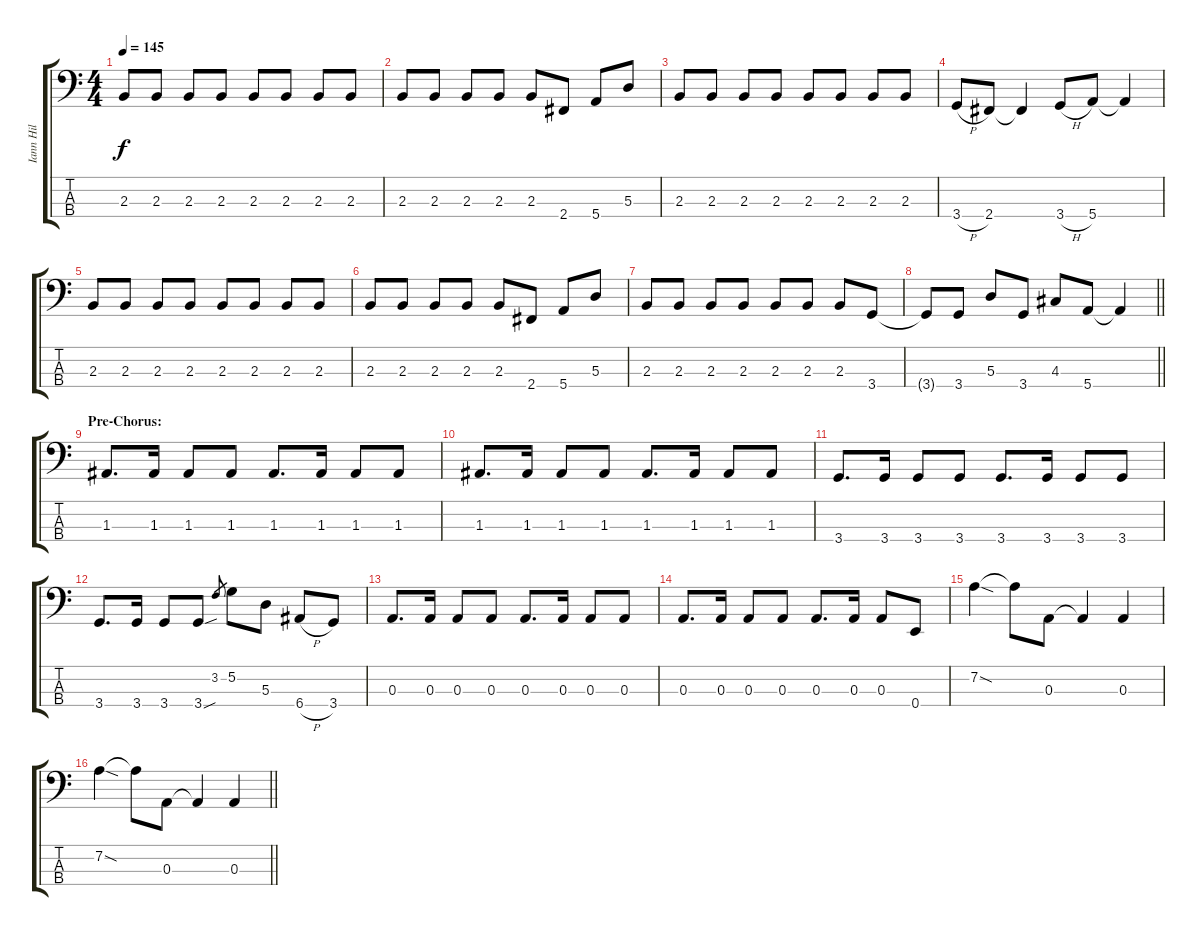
\track ("Iann Hil" "Iann Hil") {instrument electricbasspick}
\staff {score tabs}
\tuning (G2 D2 A1 E1) {hide}
\ts (4 4)
\tempo 145
\clef f4
\ks c
2.3.8{dy f} 2.3.8 2.3.8 2.3.8 2.3.8 2.3.8 2.3.8 2.3.8 |
2.3.8 2.3.8 2.3.8 2.3.8 2.3.8 2.4.8 5.4.8 5.3.8 |
2.3.8 2.3.8 2.3.8 2.3.8 2.3.8 2.3.8 2.3.8 2.3.8 |
3.4{h}.8 2.4.8 2.4{t}.4 3.4{h}.8 5.4.8 5.4{t}.4 |
2.3.8 2.3.8 2.3.8 2.3.8 2.3.8 2.3.8 2.3.8 2.3.8 |
2.3.8 2.3.8 2.3.8 2.3.8 2.3.8 2.4.8 5.4.8 5.3.8 |
2.3.8 2.3.8 2.3.8 2.3.8 2.3.8 2.3.8 2.3.8 3.4.8 |
\barLineRight lightlight
3.4{t}.8 3.4.8 5.3.8 3.4.8 4.3.8 5.4.8 5.4{t}.4 |
\section ("" "Pre-Chorus:")
1.3.8{d} 1.3.16 1.3.8 1.3.8 1.3.8{d} 1.3.16 1.3.8 1.3.8 |
1.3.8{d} 1.3.16 1.3.8 1.3.8 1.3.8{d} 1.3.16 1.3.8 1.3.8 |
3.4.8{d} 3.4.16 3.4.8 3.4.8 3.4.8{d} 3.4.16 3.4.8 3.4.8 |
3.4.8{d} 3.4.16 3.4.8 3.4{sou}.8 3.2.8{gr} 5.2.8 5.3.8 6.4{h}.8 3.4.8 |
0.3.8{d} 0.3.16 0.3.8 0.3.8 0.3.8{d} 0.3.16 0.3.8 0.3.8 |
0.3.8{d} 0.3.16 0.3.8 0.3.8 0.3.8{d} 0.3.16 0.3.8 0.4.8 |
7.2{sod}.4 7.2{t}.8 0.3.8 0.3{t}.4 0.3.4 |
\barLineRight lightlight
7.2{sod}.4 7.2{t}.8 0.3.8 0.3{t}.4 0.3.4
